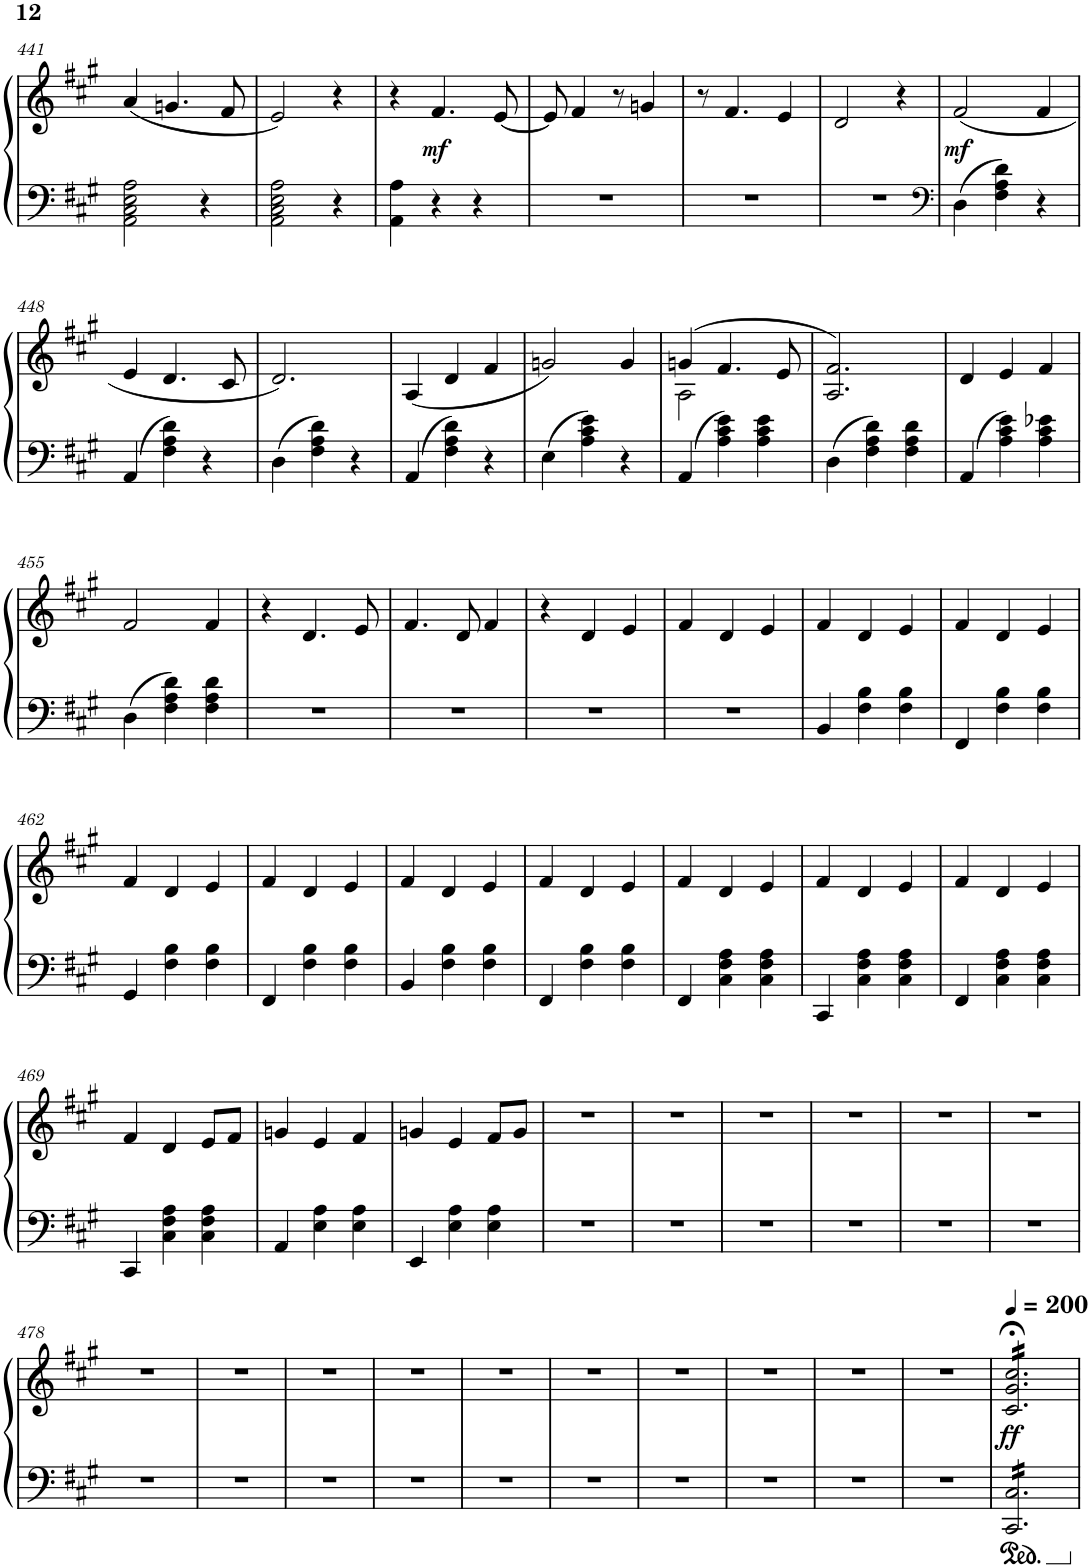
**kern	**kern	**dynam
*part1	*part1	*part1
*staff2	*staff1	*staff1/2
*I"Piano	*	*
*I'Pno.	*	*
!!LO:PB:g=z
*clefG2	*clefG2	*
*k[f#c#g#]	*k[f#c#g#]	*
*M3/4	*M3/4	*
=441	=441	=441
2AA\ 2C#\ 2E\ 2A\	(4a/	.
.	4.gn/	.
4r	.	.
.	8f#/	.
=442	=442	=442
2AA\ 2C#\ 2E\ 2A\	2e/)	.
4r	4r	.
=443	=443	=443
4AA\ 4A\	4r	.
!	!	!LO:DY:b
4r	4.f#/	mf
4r	.	.
.	[8e/	.
=444	=444	=444
2.r	8e/]	.
.	4f#/	.
.	8r	.
.	4gn/	.
=445	=445	=445
2.r	8r	.
.	4.f#/	.
.	4e/	.
=446	=446	=446
2.r	2d/	.
.	4r	.
=447	=447	=447
*clefF4	*	*
!	!	!LO:DY:b
4D\	(2f#/	mf
4F#\ 4A\ 4d\	.	.
4r	4f#/	.
!!LO:LB:g=z
=448	=448	=448
4AA/	4e/	.
4F#\ 4A\ 4d\	4.d/	.
4r	.	.
.	8c#/	.
=449	=449	=449
4D\	2.d/)	.
4F#\ 4A\ 4d\	.	.
4r	.	.
=450	=450	=450
4AA/	(4A/	.
4F#\ 4A\ 4d\	4d/	.
4r	4f#/	.
=451	=451	=451
4E\	2gn/)	.
4A\ 4c#\ 4e\	.	.
4r	4g/	.
=452	=452	=452
*	*^	*
4AA/	(4gn/	2A\	.
4A\ 4c#\ 4e\	4.f#/	.	.
4A\ 4c#\ 4e\	.	4ryy	.
.	8e/	.	.
*	*v	*v	*
=453	=453	=453
4D\	2.A/ 2.f#/)	.
4F#\ 4A\ 4d\	.	.
4F#\ 4A\ 4d\	.	.
=454	=454	=454
4AA/	4d/	.
4A\ 4c#\ 4e\	4e/	.
4A\ 4c#\ 4e-X\	4f#/	.
!!LO:LB:g=z
=455	=455	=455
4D\	2f#/	.
4F#\ 4A\ 4d\	.	.
4F#\ 4A\ 4d\	4f#/	.
=456	=456	=456
2.r	4r	.
.	4.d/	.
.	8e/	.
=457	=457	=457
2.r	4.f#/	.
.	8d/	.
.	4f#/	.
=458	=458	=458
2.r	4r	.
.	4d/	.
.	4e/	.
=459	=459	=459
2.r	4f#/	.
.	4d/	.
.	4e/	.
=460	=460	=460
4BB/	4f#/	.
4F#\ 4B\	4d/	.
4F#\ 4B\	4e/	.
=461	=461	=461
4FF#/	4f#/	.
4F#\ 4B\	4d/	.
4F#\ 4B\	4e/	.
!!LO:LB:g=z
=462	=462	=462
4GG#/	4f#/	.
4F#\ 4B\	4d/	.
4F#\ 4B\	4e/	.
=463	=463	=463
4FF#/	4f#/	.
4F#\ 4B\	4d/	.
4F#\ 4B\	4e/	.
=464	=464	=464
4BB/	4f#/	.
4F#\ 4B\	4d/	.
4F#\ 4B\	4e/	.
=465	=465	=465
4FF#/	4f#/	.
4F#\ 4B\	4d/	.
4F#\ 4B\	4e/	.
=466	=466	=466
4FF#/	4f#/	.
4C#\ 4F#\ 4A\	4d/	.
4C#\ 4F#\ 4A\	4e/	.
=467	=467	=467
4CC#/	4f#/	.
4C#\ 4F#\ 4A\	4d/	.
4C#\ 4F#\ 4A\	4e/	.
=468	=468	=468
4FF#/	4f#/	.
4C#\ 4F#\ 4A\	4d/	.
4C#\ 4F#\ 4A\	4e/	.
!!LO:LB:g=z
=469	=469	=469
4CC#/	4f#/	.
4C#\ 4F#\ 4A\	4d/	.
4C#\ 4F#\ 4A\	8e/L	.
.	8f#/J	.
=470	=470	=470
4AA/	4gn/	.
4E\ 4A\	4e/	.
4E\ 4A\	4f#/	.
=471	=471	=471
4EE/	4gn/	.
4E\ 4A\	4e/	.
4E\ 4A\	8f#/L	.
.	8g/J	.
=472	=472	=472
2.r	2.r	.
=473	=473	=473
2.r	2.r	.
=474	=474	=474
2.r	2.r	.
=475	=475	=475
2.r	2.r	.
=476	=476	=476
2.r	2.r	.
=477	=477	=477
2.r	2.r	.
!!LO:LB:g=z
=478	=478	=478
2.r	2.r	.
=479	=479	=479
2.r	2.r	.
=480	=480	=480
2.r	2.r	.
=481	=481	=481
2.r	2.r	.
=482	=482	=482
2.r	2.r	.
=483	=483	=483
2.r	2.r	.
=484	=484	=484
2.r	2.r	.
=485	=485	=485
2.r	2.r	.
=486	=486	=486
2.r	2.r	.
=487	=487	=487
2.r	2.r	.
=488	=488	=488
*	*MM200	*
!	!	!LO:DY:b
*tremolo	*	*
*	*tremolo	*
16CC#/ 16C#/LL	16c#/;< 16g#/;< 16cc#/;<LL	ff
16CC#/ 16C#/	16c#/;< 16g#/;< 16cc#/;<	.
16CC#/ 16C#/	16c#/;< 16g#/;< 16cc#/;<	.
16CC#/ 16C#/	16c#/;< 16g#/;< 16cc#/;<	.
16CC#/ 16C#/	16c#/;< 16g#/;< 16cc#/;<	.
16CC#/ 16C#/	16c#/;< 16g#/;< 16cc#/;<	.
16CC#/ 16C#/	16c#/;< 16g#/;< 16cc#/;<	.
16CC#/ 16C#/	16c#/;< 16g#/;< 16cc#/;<	.
16CC#/ 16C#/	16c#/;< 16g#/;< 16cc#/;<	.
16CC#/ 16C#/	16c#/;< 16g#/;< 16cc#/;<	.
16CC#/ 16C#/	16c#/;< 16g#/;< 16cc#/;<	.
16CC#/ 16C#/JJ	16c#/;< 16g#/;< 16cc#/;<JJ	.
*	*Xtremolo	*
*Xtremolo	*	*
=	=	=
*-	*-	*-
